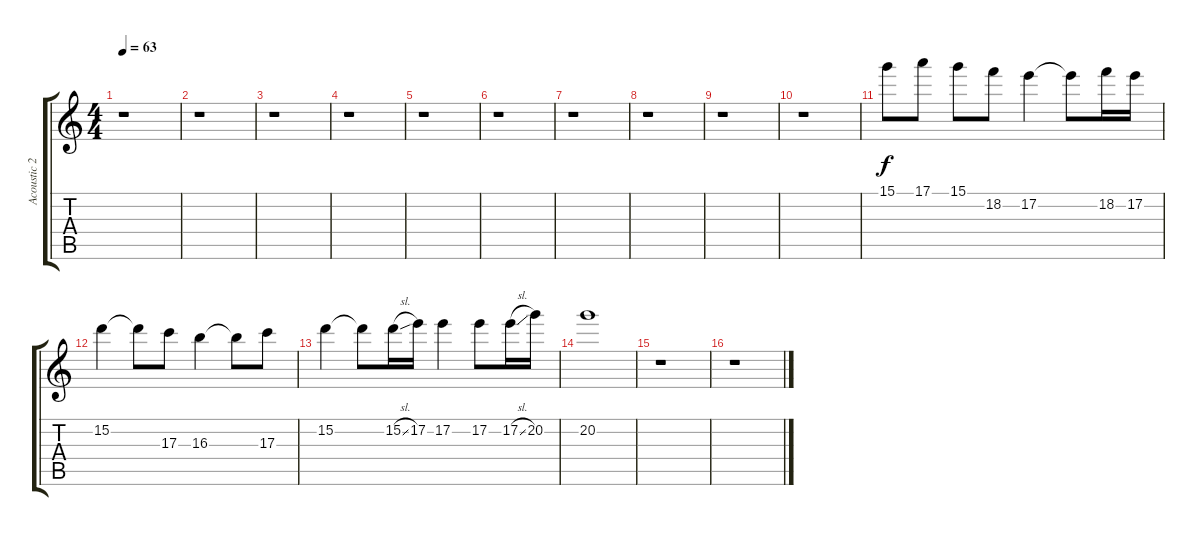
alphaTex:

\track ("Acoustic 2" "Acoustic 2") {instrument electricguitarclean}
\staff {score tabs}
\tuning (E4 B3 G3 D3 A2 E2) {hide}
\ts (4 4)
\tempo 63
\clef g2
\ks c
r.1{dy f} |
r.1 |
r.1 |
r.1 |
r.1 |
r.1 |
r.1 |
r.1 |
r.1 |
r.1 |
15.1.8{instrument distortionguitar} 17.1.8 15.1.8 18.2.8 17.2.4 17.2{t}.8 18.2.16 17.2.16 |
15.2.4 15.2{t}.8 17.3.8 16.3.4 16.3{t}.8 17.3.8 |
15.2.4 15.2{t}.8 15.2{sl}.16 17.2.16 17.2.4 17.2.8 17.2{sl}.16 20.2.16 |
20.2.1 |
r.1 |
r.1
